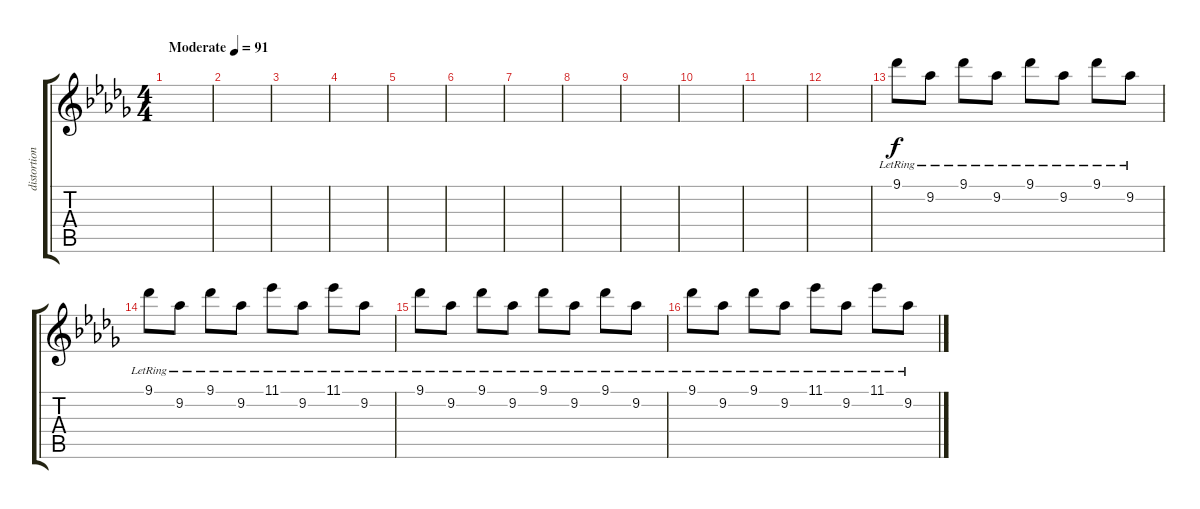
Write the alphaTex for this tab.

\track ("distortion/solo guitar" "distortion") {instrument overdrivenguitar}
\staff {score tabs}
\tuning (E4 B3 G3 D3 A2 D2) {hide}
\ts (4 4)
\tempo (91 "Moderate")
\clef g2
\ks db
|
|
|
|
|
|
|
|
|
|
|
|
9.1{lr}.8 9.2{lr}.8 9.1{lr}.8{txt ""} 9.2{lr}.8 9.1{lr}.8 9.2{lr}.8 9.1{lr}.8 9.2{lr}.8 |
9.1{lr}.8 9.2{lr}.8 9.1{lr}.8 9.2{lr}.8 11.1{lr}.8 9.2{lr}.8 11.1{lr}.8 9.2{lr}.8 |
9.1{lr}.8 9.2{lr}.8 9.1{lr}.8 9.2{lr}.8 9.1{lr}.8 9.2{lr}.8 9.1{lr}.8 9.2{lr}.8 |
9.1{lr}.8 9.2{lr}.8 9.1{lr}.8 9.2{lr}.8 11.1{lr}.8 9.2{lr}.8 11.1{lr}.8 9.2{lr}.8
